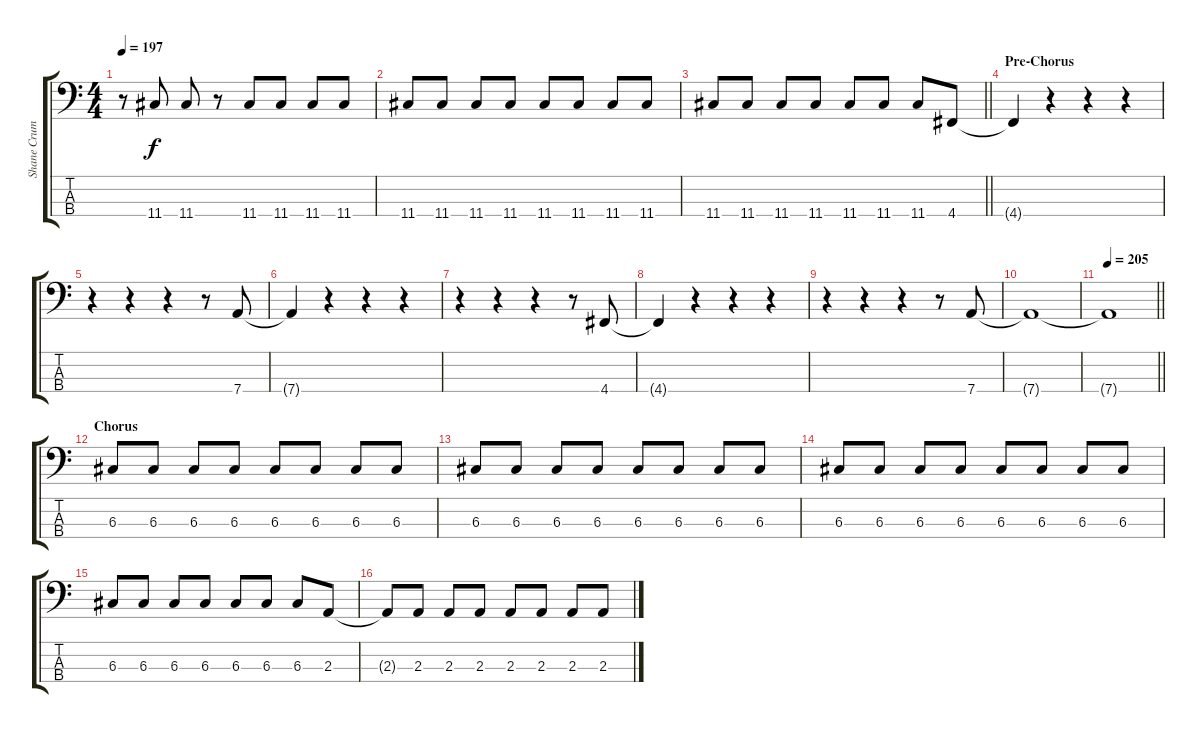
\track ("Shane Crump - Bass" "Shane Crum") {instrument electricbasspick}
\staff {score tabs}
\tuning (F2 C2 G1 D1) {hide}
\ts (4 4)
\tempo 197
\clef f4
\ks c
r.8{dy f} 11.4.8 11.4.8 r.8 11.4.8 11.4.8 11.4.8 11.4.8 |
11.4.8 11.4.8 11.4.8 11.4.8 11.4.8 11.4.8 11.4.8 11.4.8 |
\barLineRight lightlight
11.4.8 11.4.8 11.4.8 11.4.8 11.4.8 11.4.8 11.4.8 4.4.8 |
\section ("" "Pre-Chorus")
4.4{t}.4 r.4 r.4 r.4 |
r.4 r.4 r.4 r.8 7.4.8 |
7.4{t}.4 r.4 r.4 r.4 |
r.4 r.4 r.4 r.8 4.4.8 |
4.4{t}.4 r.4 r.4 r.4 |
r.4 r.4 r.4 r.8 7.4.8 |
7.4{t}.1 |
\tempo 205
\barLineRight lightlight
7.4{t}.1 |
\section ("" "Chorus")
6.3.8 6.3.8 6.3.8 6.3.8 6.3.8 6.3.8 6.3.8 6.3.8 |
6.3.8 6.3.8 6.3.8 6.3.8 6.3.8 6.3.8 6.3.8 6.3.8 |
6.3.8 6.3.8 6.3.8 6.3.8 6.3.8 6.3.8 6.3.8 6.3.8 |
6.3.8 6.3.8 6.3.8 6.3.8 6.3.8 6.3.8 6.3.8 2.3.8 |
2.3{t}.8 2.3.8 2.3.8 2.3.8 2.3.8 2.3.8 2.3.8 2.3.8
